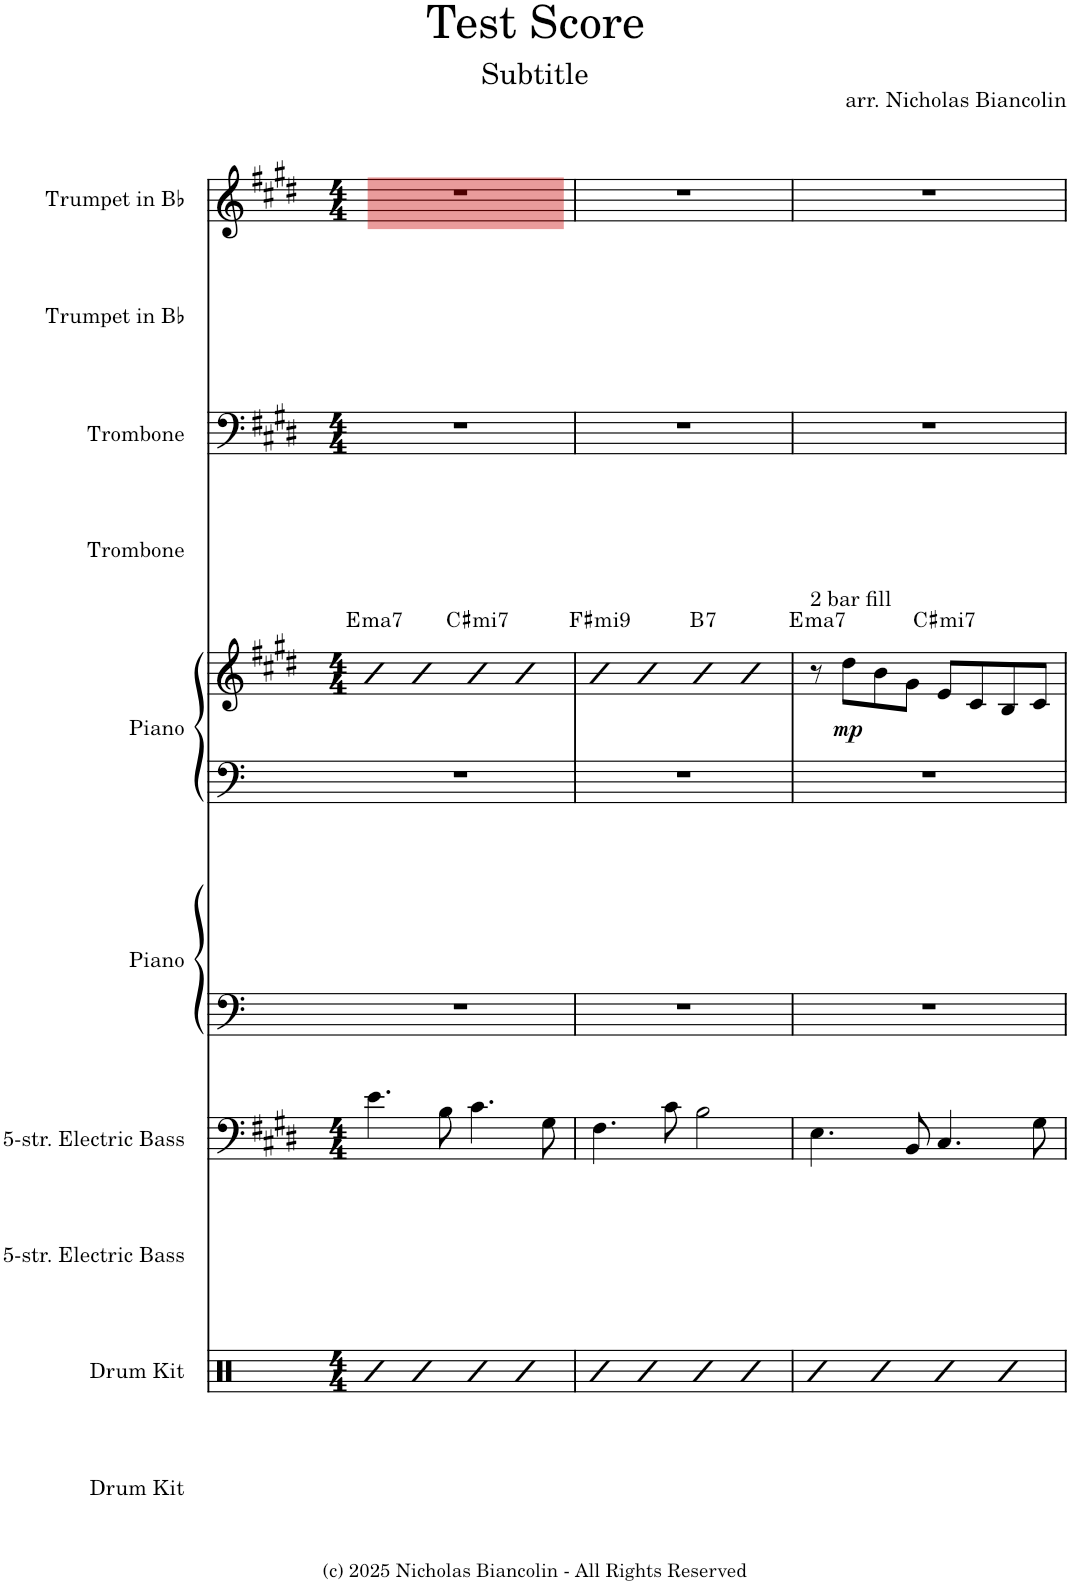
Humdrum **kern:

**kern	**kern	**kern	**kern	**kern	**kern	**kern	**kern	**dynam	**harte	**kern	**kern	**kern	**kern
*part10	*part9	*part8	*part7	*part6	*part6	*part5	*part5	*part5	*part5	*part4	*part3	*part2	*part1
*staff12	*staff11	*staff10	*staff9	*staff8	*staff7	*staff6	*staff5	*staff5/6	*	*staff4	*staff3	*staff2	*staff1
*I"Drum Kit	*I"Drum Kit	*I"5-str. Electric Bass	*I"5-str. Electric Bass	*I"Piano	*	*I"Piano	*	*	*	*I"Trombone	*I"Trombone	*I"Trumpet in Bb	*I"Trumpet in Bb
*I'D. Kit	*I'D. Kit	*I'El. B.	*I'El. B.	*I'Pno.	*	*I'Pno.	*	*	*	*I'Tbn.	*I'Tbn.	*I'Tpt. in Bb	*I'Tpt. in Bb
*clefX	*clefX	*clefF4	*clefF4	*clefF4	*clefG2	*clefF4	*clefG2	*	*	*clefF4	*clefF4	*clefG2	*clefG2
*	*	*Trd7c12	*Trd7c12	*	*	*	*	*	*	*	*	*Trd1c2	*Trd1c2
*k[]	*k[]	*k[]	*k[f#c#g#d#]	*	*k[f#c#g#d#]	*	*k[f#c#g#d#]	*	*	*k[]	*k[f#c#g#d#]	*k[f#c#g#d#a#e#]	*k[f#c#g#d#]
*	*M4/4	*	*M4/4	*	*M4/4	*	*M4/4	*	*	*	*M4/4	*M4/4	*M4/4
=1	=1	=1	=1	=1	=1	=1	=1	=1	=1	=1	=1	=1	=1
!	!	!	!	!	!	!	!	!	!LO:H:kt=ma7	!	!	!	!
1r	4R	1r	4.e\	1r	1r	1r	4b	.	E:maj7	1r	1r	1r	1r
.	4R	.	.	.	.	.	4b	.	.	.	.	.	.
.	.	.	8B\	.	.	.	.	.	.	.	.	.	.
!	!	!	!	!	!	!	!	!	!LO:H:kt=mi7	!	!	!	!
.	4R	.	4.c#\	.	.	.	4b	.	C#:min7	.	.	.	.
.	4R	.	.	.	.	.	4b	.	.	.	.	.	.
.	.	.	8G#\	.	.	.	.	.	.	.	.	.	.
=2	=2	=2	=2	=2	=2	=2	=2	=2	=2	=2	=2	=2	=2
!	!	!	!	!	!	!	!	!	!LO:H:kt=mi9	!	!	!	!
1r	4R	1r	4.F#\	1r	1r	1r	4b	.	F#:min9	1r	1r	1r	1r
.	4R	.	.	.	.	.	4b	.	.	.	.	.	.
.	.	.	8c#\	.	.	.	.	.	.	.	.	.	.
!	!	!	!	!	!	!	!	!	!LO:H:kt=7	!	!	!	!
.	4R	.	2B\	.	.	.	4b	.	B:7	.	.	.	.
.	4R	.	.	.	.	.	4b	.	.	.	.	.	.
=3	=3	=3	=3	=3	=3	=3	=3	=3	=3	=3	=3	=3	=3
!	!	!	!	!	!	!	!LO:TX:a:t=2 bar fill	!	!LO:H:kt=ma7	!	!	!	!
1r	4R	1r	4.E\	1r	1r	1r	8r	.	E:maj7	1r	1r	1r	1r
!	!	!	!	!	!	!	!	!LO:DY:b	!	!	!	!	!
.	.	.	.	.	.	.	8dd#\L	mp	.	.	.	.	.
.	4R	.	.	.	.	.	8b\	.	.	.	.	.	.
.	.	.	8BB/	.	.	.	8g#\J	.	.	.	.	.	.
!	!	!	!	!	!	!	!	!	!LO:H:kt=mi7	!	!	!	!
.	4R	.	4.C#/	.	.	.	8e/L	.	C#:min7	.	.	.	.
.	.	.	.	.	.	.	8c#/	.	.	.	.	.	.
.	4R	.	.	.	.	.	8B/	.	.	.	.	.	.
.	.	.	8G#\	.	.	.	8c#/J	.	.	.	.	.	.
=	=	=	=	=	=	=	=	=	=	=	=	=	=
*-	*-	*-	*-	*-	*-	*-	*-	*-	*-	*-	*-	*-	*-
